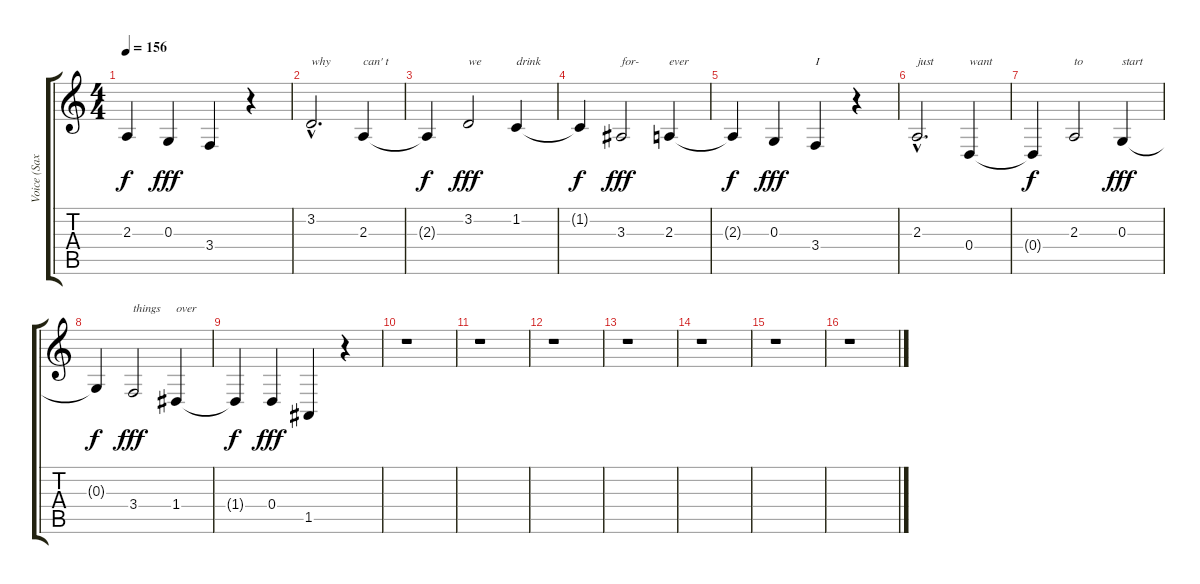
\track ("Voice (Sax 1)       " "Voice (Sax") {instrument altosax}
\staff {score tabs}
\tuning (E4 B3 G3 D3 A2 E2) {hide}
\ts (4 4)
\tempo 156
\clef g2
\ks c
2.3{t}.4{dy f} 0.3.4{dy fff} 3.4.4 r.4 |
3.2{hac}.2{d txt "why"} 2.3.4{txt "can' t "} |
2.3{t}.4{dy f} 3.2.2{txt "we" dy fff} 1.2.4{txt "drink"} |
1.2{t}.4{dy f} 3.3.2{txt "for-" dy fff} 2.3.4{txt "ever"} |
2.3{t}.4{dy f} 0.3.4{dy fff} 3.4.4{txt "I"} r.4 |
2.3{hac}.2{d txt "just"} 0.4.4{txt "want"} |
0.4{t}.4{dy f} 2.3.2{txt "to"} 0.3.4{txt "start " dy fff} |
0.3{t}.4{dy f} 3.4.2{txt "things" dy fff} 1.4.4{txt "over"} |
1.4{t}.4{dy f} 0.4.4{dy fff} 1.5.4 r.4 |
r.1 |
r.1 |
r.1 |
r.1 |
r.1 |
r.1 |
r.1
